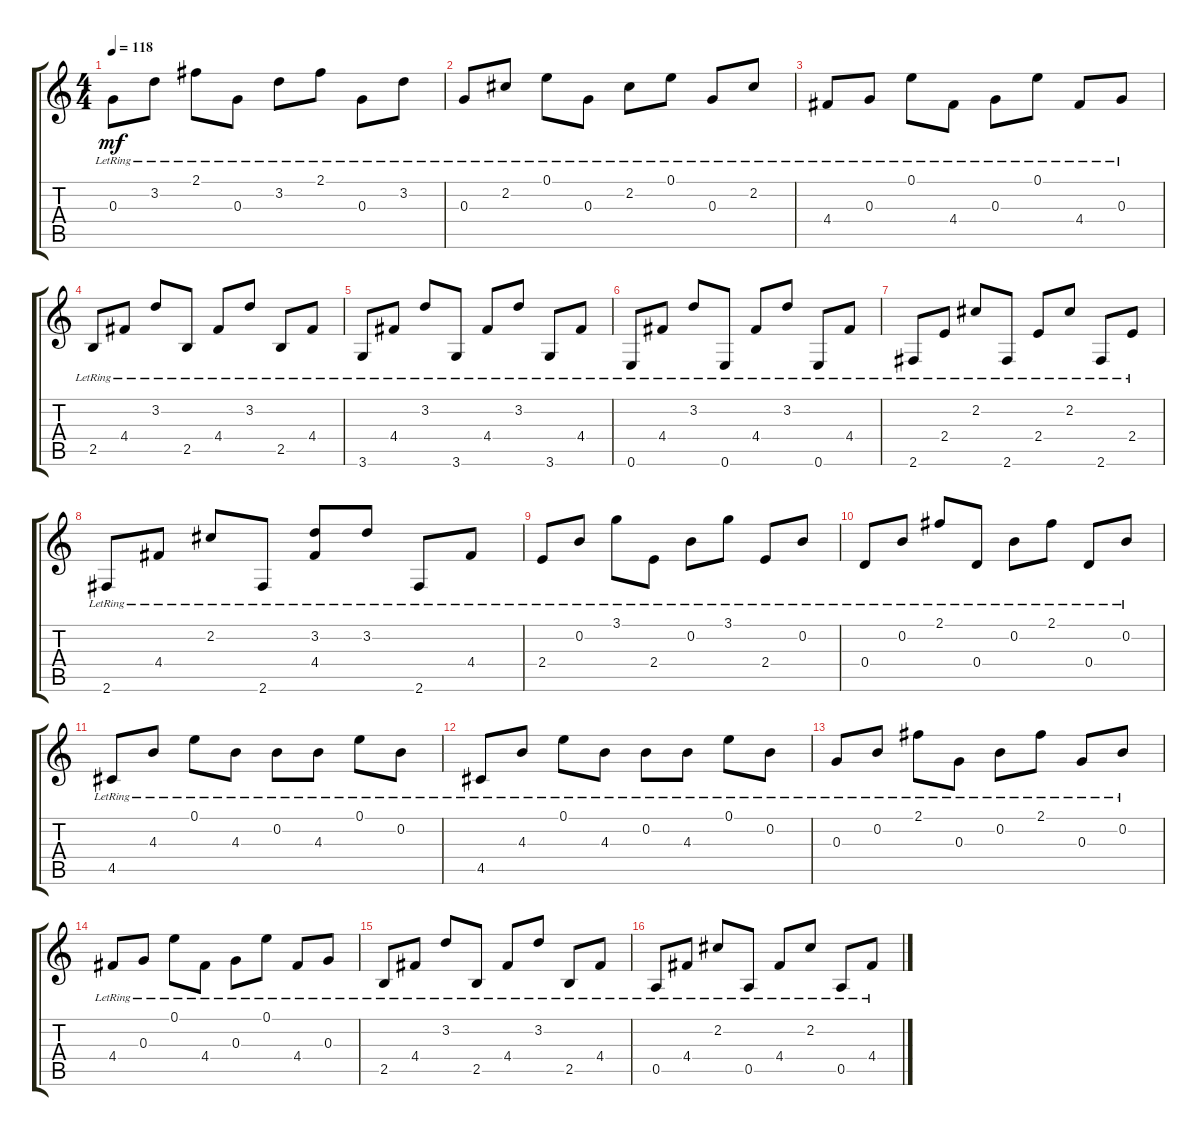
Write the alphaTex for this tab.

\track "" {instrument acousticguitarsteel}
\staff {score tabs}
\tuning (E4 B3 G3 D3 A2 E2) {hide}
\ts (4 4)
\tempo 118
\clef g2
\ks c
0.3{lr}.8{dy mf} 3.2{lr}.8 2.1{lr}.8 0.3{lr}.8 3.2{lr}.8 2.1{lr}.8 0.3{lr}.8 3.2{lr}.8 |
0.3{lr}.8 2.2{lr}.8 0.1{lr}.8 0.3{lr}.8 2.2{lr}.8 0.1{lr}.8 0.3{lr}.8 2.2{lr}.8 |
4.4{lr}.8 0.3{lr}.8 0.1{lr}.8 4.4{lr}.8 0.3{lr}.8 0.1{lr}.8 4.4{lr}.8 0.3{lr}.8 |
2.5{lr}.8 4.4{lr}.8 3.2{lr}.8 2.5{lr}.8 4.4{lr}.8 3.2{lr}.8 2.5{lr}.8 4.4{lr}.8 |
3.6{lr}.8 4.4{lr}.8 3.2{lr}.8 3.6{lr}.8 4.4{lr}.8 3.2{lr}.8 3.6{lr}.8 4.4{lr}.8 |
0.6{lr}.8 4.4{lr}.8 3.2{lr}.8 0.6{lr}.8 4.4{lr}.8 3.2{lr}.8 0.6{lr}.8 4.4{lr}.8 |
2.6{lr}.8 2.4{lr}.8 2.2{lr}.8 2.6{lr}.8 2.4{lr}.8 2.2{lr}.8 2.6{lr}.8 2.4{lr}.8 |
2.6{lr}.8 4.4{lr}.8 2.2{lr}.8 2.6{lr}.8 (3.2{lr} 4.4{lr}).8 3.2{lr}.8 2.6{lr}.8 4.4{lr}.8 |
2.4{lr}.8 0.2{lr}.8 3.1{lr}.8 2.4{lr}.8 0.2{lr}.8 3.1{lr}.8 2.4{lr}.8 0.2{lr}.8 |
0.4{lr}.8 0.2{lr}.8 2.1{lr}.8 0.4{lr}.8 0.2{lr}.8 2.1{lr}.8 0.4{lr}.8 0.2{lr}.8 |
4.5{lr}.8 4.3{lr}.8 0.1{lr}.8 4.3{lr}.8 0.2{lr}.8 4.3{lr}.8 0.1{lr}.8 0.2{lr}.8 |
4.5{lr}.8 4.3{lr}.8 0.1{lr}.8 4.3{lr}.8 0.2{lr}.8 4.3{lr}.8 0.1{lr}.8 0.2{lr}.8 |
0.3{lr}.8 0.2{lr}.8 2.1{lr}.8 0.3{lr}.8 0.2{lr}.8 2.1{lr}.8 0.3{lr}.8 0.2{lr}.8 |
4.4{lr}.8 0.3{lr}.8 0.1{lr}.8 4.4{lr}.8 0.3{lr}.8 0.1{lr}.8 4.4{lr}.8 0.3{lr}.8 |
2.5{lr}.8 4.4{lr}.8 3.2{lr}.8 2.5{lr}.8 4.4{lr}.8 3.2{lr}.8 2.5{lr}.8 4.4{lr}.8 |
0.5{lr}.8 4.4{lr}.8 2.2{lr}.8 0.5{lr}.8 4.4{lr}.8 2.2{lr}.8 0.5{lr}.8 4.4{lr}.8
